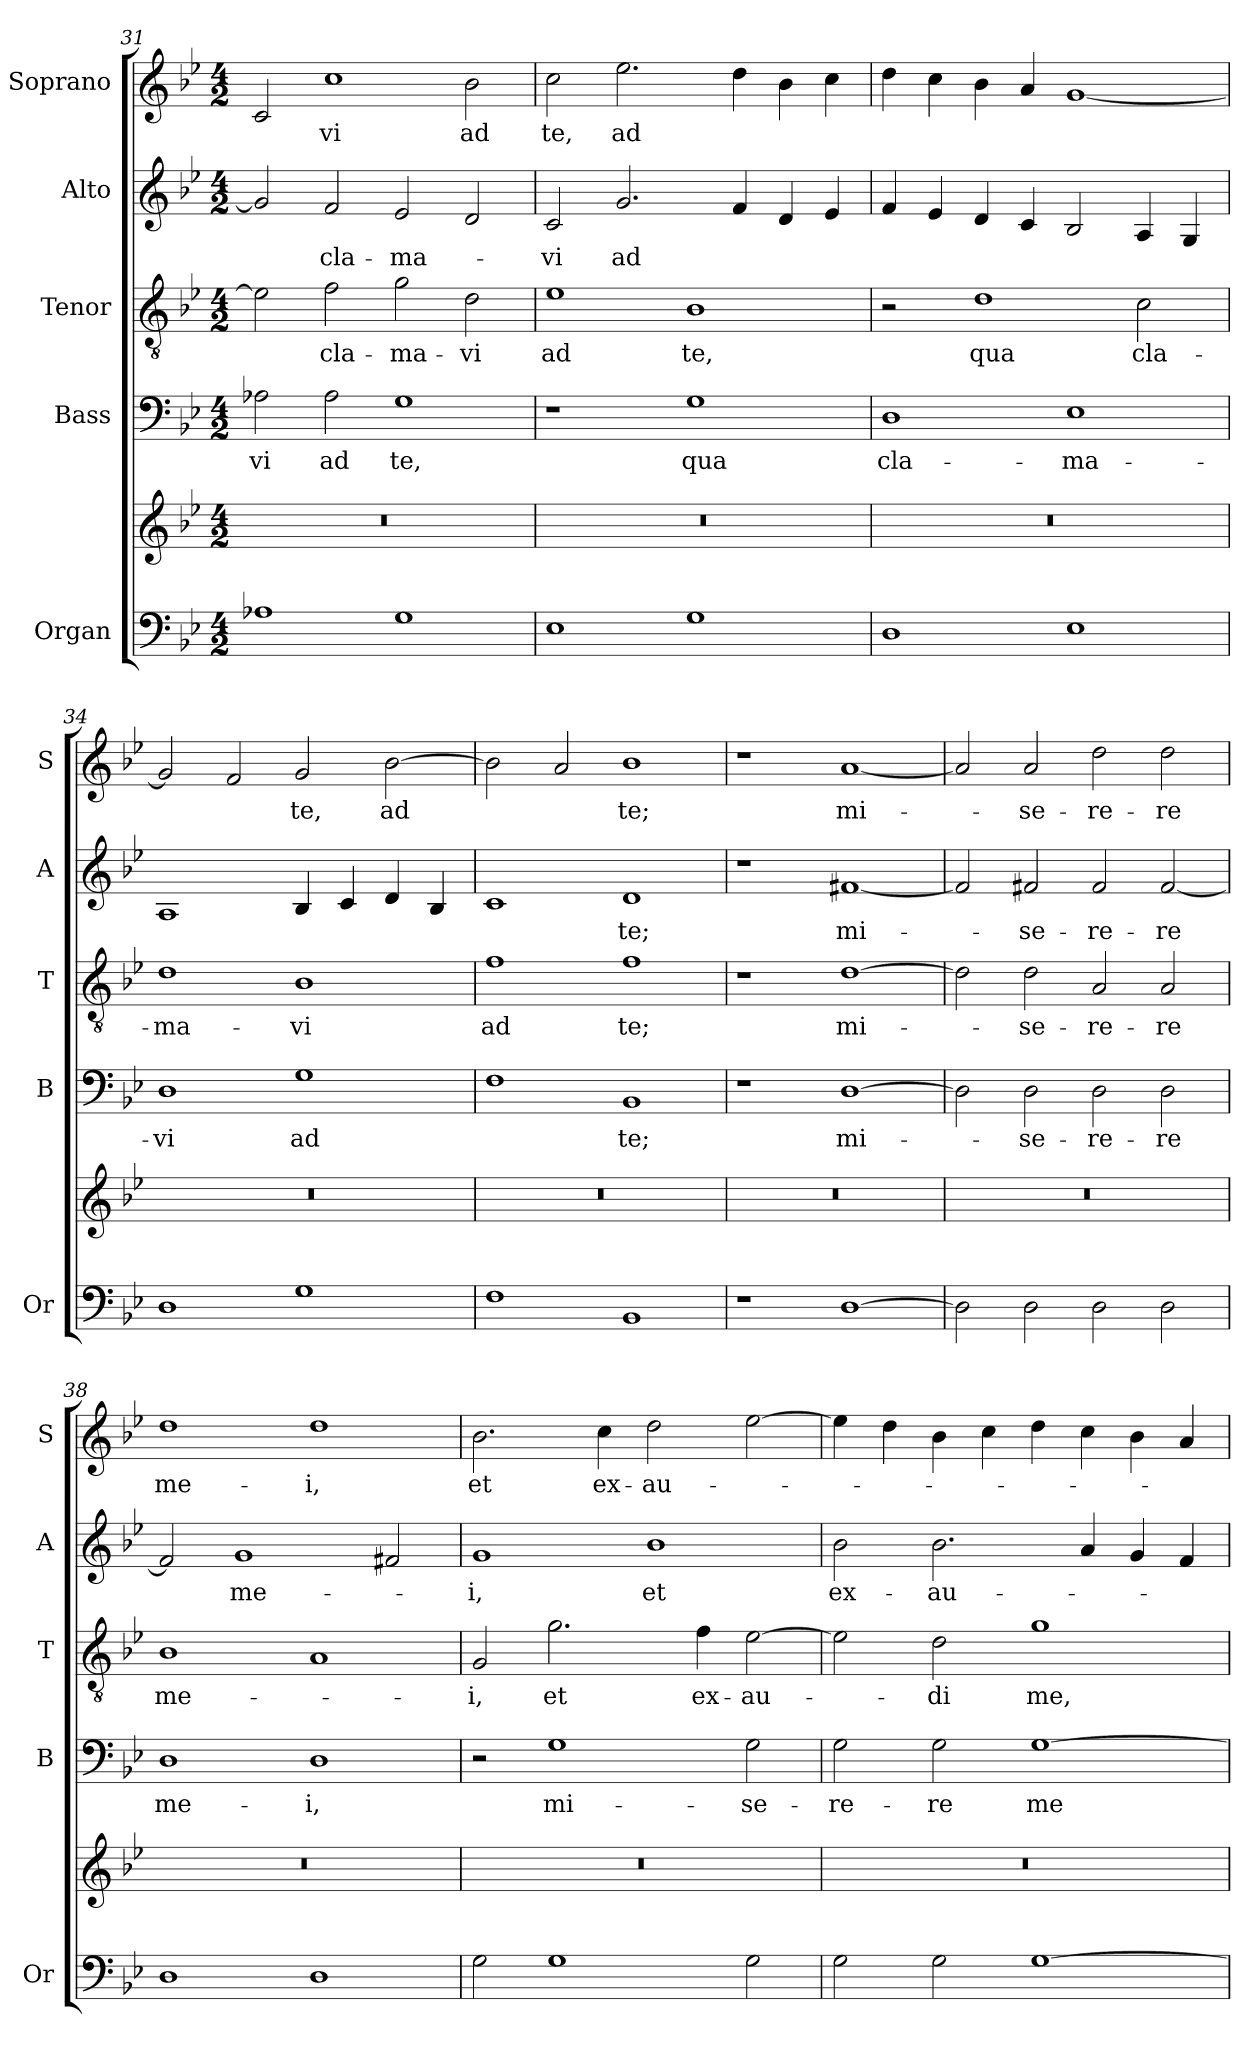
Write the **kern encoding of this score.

**kern	**kern	**kern	**text	**kern	**text	**kern	**text	**kern	**text
*part5	*part5	*part4	*part4	*part3	*part3	*part2	*part2	*part1	*part1
*staff6	*staff5	*staff4	*staff4	*staff3	*staff3	*staff2	*staff2	*staff1	*staff1
*I"Organ	*	*I"Bass	*	*I"Tenor	*	*I"Alto	*	*I"Soprano	*
*I'Or	*	*I'B	*	*I'T	*	*I'A	*	*I'S	*
!!LO:LB:g=z
*clefF4	*clefG2	*clefF4	*	*clefGv2	*	*clefG2	*	*clefG2	*
*k[b-e-]	*k[b-e-]	*k[b-e-]	*	*k[b-e-]	*	*k[b-e-]	*	*k[b-e-]	*
*B-:	*B-:	*B-:	*	*B-:	*	*B-:	*	*B-:	*
*M4/2	*M4/2	*M4/2	*	*M4/2	*	*M4/2	*	*M4/2	*
=31	=31	=31	=31	=31	=31	=31	=31	=31	=31
!	!	!	!LO:LY:b	!	!	!	!	!	!
1A-X	0r	2A-X\	-vi	2e-\]	.	2g/]	.	2c/	.
!	!	!	!LO:LY:b	!	!LO:LY:b	!	!LO:LY:b	!	!LO:LY:b
.	.	2A-\	ad	2f\	cla-	2f/	cla-	1cc	-vi
!	!	!	!LO:LY:b	!	!LO:LY:b	!	!LO:LY:b	!	!
1G	.	1G	te,	2g\	-ma-	2e-/	-ma-	.	.
!	!	!	!	!	!LO:LY:b	!	!	!	!LO:LY:b
.	.	.	.	2d\	-vi	2d/	.	2b-\	ad
=32	=32	=32	=32	=32	=32	=32	=32	=32	=32
!	!	!	!	!	!LO:LY:b	!	!LO:LY:b	!	!LO:LY:b
1E-	0r	1r	.	1e-	ad	2c/	-vi	2cc\	te,
!	!	!	!	!	!	!	!LO:LY:b	!	!LO:LY:b
.	.	.	.	.	.	2.g/	ad	2.ee-\	ad
!	!	!	!LO:LY:b	!	!LO:LY:b	!	!	!	!
1G	.	1G	qua	1B-	te,	.	.	.	.
.	.	.	.	.	.	4f/	.	4dd\	.
.	.	.	.	.	.	4d/	.	4b-\	.
.	.	.	.	.	.	4e-/	.	4cc\	.
=33	=33	=33	=33	=33	=33	=33	=33	=33	=33
!	!	!	!LO:LY:b	!	!	!	!	!	!
1D	0r	1D	cla-	2r	.	4f/	.	4dd\	.
.	.	.	.	.	.	4e-/	.	4cc\	.
!	!	!	!	!	!LO:LY:b	!	!	!	!
.	.	.	.	1d	qua	4d/	.	4b-\	.
.	.	.	.	.	.	4c/	.	4a/	.
!	!	!	!LO:LY:b	!	!	!	!	!	!
1E-	.	1E-	-ma-	.	.	2B-/	.	[1g	.
!	!	!	!	!	!LO:LY:b	!	!	!	!
.	.	.	.	2c\	cla-	4A/	.	.	.
.	.	.	.	.	.	4G/	.	.	.
=34	=34	=34	=34	=34	=34	=34	=34	=34	=34
!	!	!	!LO:LY:b	!	!LO:LY:b	!	!	!	!
1D	0r	1D	-vi	1d	-ma-	1A	.	2g/]	.
.	.	.	.	.	.	.	.	2f/	.
!	!	!	!LO:LY:b	!	!LO:LY:b	!	!	!	!LO:LY:b
1G	.	1G	ad	1B-	-vi	4B-/	.	2g/	te,
.	.	.	.	.	.	4c/	.	.	.
!	!	!	!	!	!	!	!	!	!LO:LY:b
.	.	.	.	.	.	4d/	.	[2b-\	ad
.	.	.	.	.	.	4B-/	.	.	.
=35	=35	=35	=35	=35	=35	=35	=35	=35	=35
!	!	!	!	!	!LO:LY:b	!	!	!	!
1F	0r	1F	.	1f	ad	1c	.	2b-\]	.
.	.	.	.	.	.	.	.	2a/	.
!	!	!	!LO:LY:b	!	!LO:LY:b	!	!LO:LY:b	!	!LO:LY:b
1BB-	.	1BB-	te;	1f	te;	1d	te;	1b-	te;
!!LO:LB:g=z
=36	=36	=36	=36	=36	=36	=36	=36	=36	=36
1r	0r	1r	.	1r	.	1r	.	1r	.
!	!	!	!LO:LY:b	!	!LO:LY:b	!	!LO:LY:b	!	!LO:LY:b
[1D	.	[1D	mi-	[1d	mi-	[1f#X	mi-	[1a	mi-
=37	=37	=37	=37	=37	=37	=37	=37	=37	=37
2D\]	0r	2D\]	.	2d\]	.	2f#/]	.	2a/]	.
!	!	!	!LO:LY:b	!	!LO:LY:b	!	!LO:LY:b	!	!LO:LY:b
2D\	.	2D\	-se-	2d\	-se-	2f#X/	-se-	2a/	-se-
!	!	!	!LO:LY:b	!	!LO:LY:b	!	!LO:LY:b	!	!LO:LY:b
2D\	.	2D\	-re-	2A/	-re-	2f#/	-re-	2dd\	-re-
!	!	!	!LO:LY:b	!	!LO:LY:b	!	!LO:LY:b	!	!LO:LY:b
2D\	.	2D\	-re	2A/	-re	[2f#/	-re	2dd\	-re
=38	=38	=38	=38	=38	=38	=38	=38	=38	=38
!	!	!	!LO:LY:b	!	!LO:LY:b	!	!	!	!LO:LY:b
1D	0r	1D	me-	1B-	me-	2f#/]	.	1dd	me-
!	!	!	!	!	!	!	!LO:LY:b	!	!
.	.	.	.	.	.	1g	me-	.	.
!	!	!	!LO:LY:b	!	!	!	!	!	!LO:LY:b
1D	.	1D	-i,	1A	.	.	.	1dd	-i,
.	.	.	.	.	.	2f#X/	.	.	.
=39	=39	=39	=39	=39	=39	=39	=39	=39	=39
!	!	!	!	!	!LO:LY:b	!	!LO:LY:b	!	!LO:LY:b
2G\	0r	2r	.	2G/	-i,	1g	-i,	2.b-\	et
!	!	!	!LO:LY:b	!	!LO:LY:b	!	!	!	!
1G	.	1G	mi-	2.g\	et	.	.	.	.
!	!	!	!	!	!	!	!	!	!LO:LY:b
.	.	.	.	.	.	.	.	4cc\	ex-
!	!	!	!	!	!	!	!LO:LY:b	!	!LO:LY:b
.	.	.	.	.	.	1b-	et	2dd\	-au-
!	!	!	!	!	!LO:LY:b	!	!	!	!
.	.	.	.	4f\	ex-	.	.	.	.
!	!	!	!LO:LY:b	!	!LO:LY:b	!	!	!	!
2G\	.	2G\	-se-	[2e-\	-au-	.	.	[2ee-\	.
=40	=40	=40	=40	=40	=40	=40	=40	=40	=40
!	!	!	!LO:LY:b	!	!	!	!LO:LY:b	!	!
2G\	0r	2G\	-re-	2e-\]	.	2b-\	ex-	4ee-\]	.
.	.	.	.	.	.	.	.	4dd\	.
!	!	!	!LO:LY:b	!	!LO:LY:b	!	!LO:LY:b	!	!
2G\	.	2G\	-re	2d\	-di	2.b-\	-au-	4b-\	.
.	.	.	.	.	.	.	.	4cc\	.
!	!	!	!LO:LY:b	!	!LO:LY:b	!	!	!	!
[1G	.	[1G	me-	1g	me,	.	.	4dd\	.
.	.	.	.	.	.	4a/	.	4cc\	.
.	.	.	.	.	.	4g/	.	4b-\	.
.	.	.	.	.	.	4f/	.	4a/	.
=	=	=	=	=	=	=	=	=	=
*-	*-	*-	*-	*-	*-	*-	*-	*-	*-
